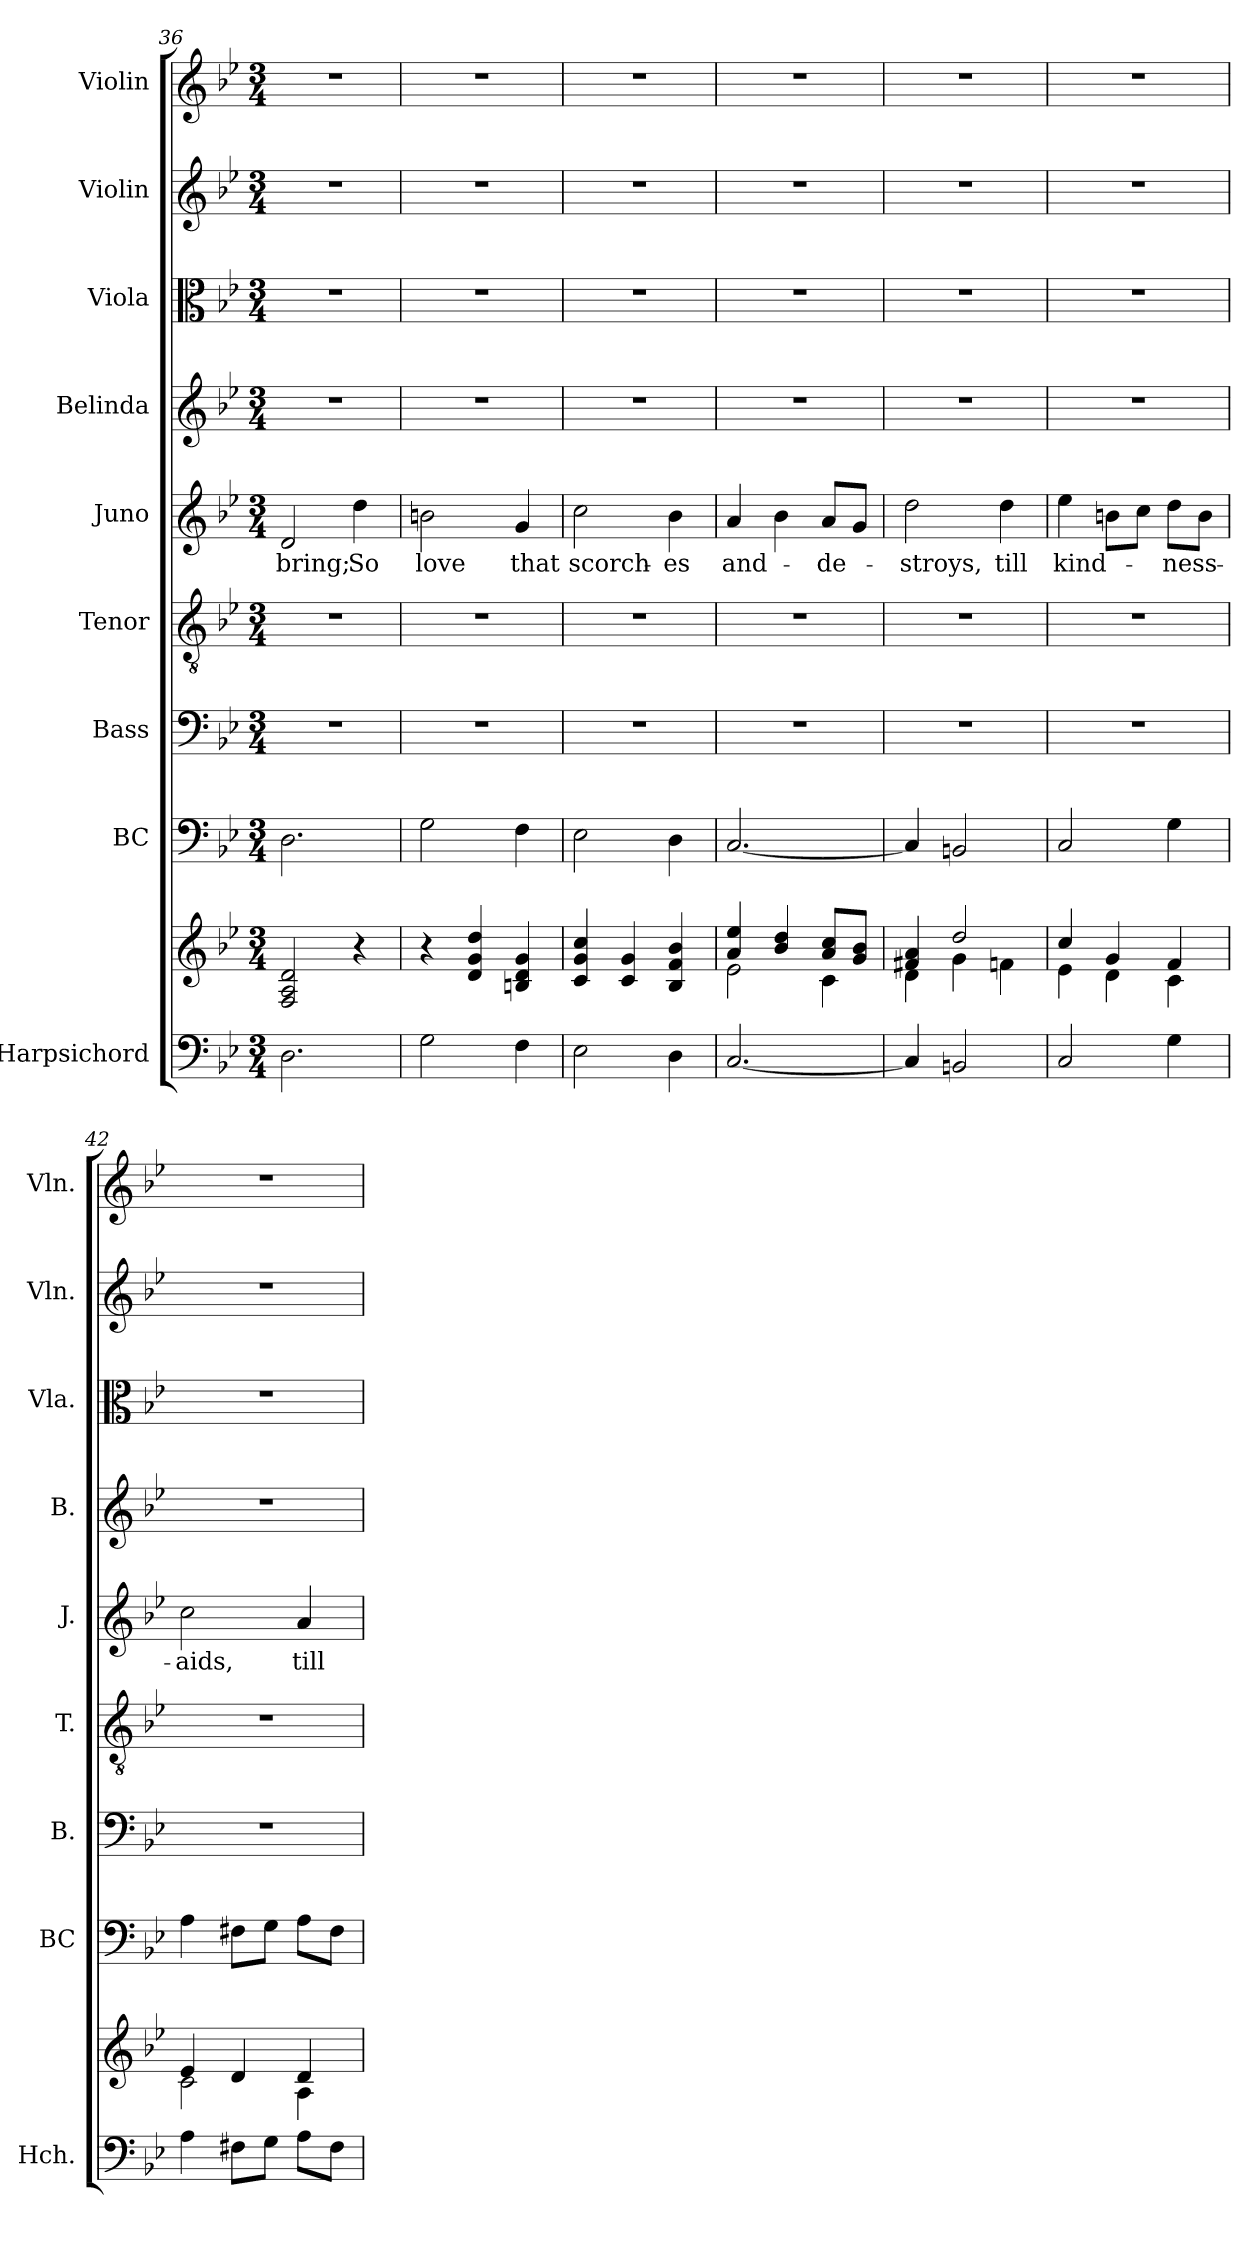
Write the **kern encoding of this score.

**kern	**kern	**kern	**kern	**kern	**kern	**text	**kern	**kern	**kern	**kern
*part9	*part9	*part8	*part7	*part6	*part5	*part5	*part4	*part3	*part2	*part1
*staff10	*staff9	*staff8	*staff7	*staff6	*staff5	*staff5	*staff4	*staff3	*staff2	*staff1
*I"Harpsichord	*	*I"BC	*I"Bass	*I"Tenor	*I"Juno	*	*I"Belinda	*I"Viola	*I"Violin	*I"Violin
*I'Hch.	*	*I'BC	*I'B.	*I'T.	*I'J.	*	*I'B.	*I'Vla.	*I'Vln.	*I'Vln.
*clefF4	*clefG2	*clefF4	*clefF4	*clefGv2	*clefG2	*	*clefG2	*clefC3	*clefG2	*clefG2
*k[b-e-]	*k[b-e-]	*k[b-e-]	*k[b-e-]	*k[b-e-]	*k[b-e-]	*	*k[b-e-]	*k[b-e-]	*k[b-e-]	*k[b-e-]
*M3/4	*M3/4	*M3/4	*M3/4	*M3/4	*M3/4	*	*M3/4	*M3/4	*M3/4	*M3/4
=36	=36	=36	=36	=36	=36	=36	=36	=36	=36	=36
!	!	!	!	!	!	!LO:LY:b	!	!	!	!
2.D\	2F/ 2A/ 2d/	2.D\	2.r	2.r	2d/	bring;	2.r	2.r	2.r	2.r
!	!	!	!	!	!	!LO:LY:b	!	!	!	!
.	4r	.	.	.	4dd\	So	.	.	.	.
=37	=37	=37	=37	=37	=37	=37	=37	=37	=37	=37
!	!	!	!	!	!	!LO:LY:b	!	!	!	!
2G\	4r	2G\	2.r	2.r	2bn\	love	2.r	2.r	2.r	2.r
.	4d/ 4g/ 4dd/	.	.	.	.	.	.	.	.	.
!	!	!	!	!	!	!LO:LY:b	!	!	!	!
4F\	4Bn/ 4d/ 4g/	4F\	.	.	4g/	that	.	.	.	.
=38	=38	=38	=38	=38	=38	=38	=38	=38	=38	=38
!	!	!	!	!	!	!LO:LY:b	!	!	!	!
2E-\	4c/ 4g/ 4cc/	2E-\	2.r	2.r	2cc\	scorch-	2.r	2.r	2.r	2.r
.	4c/ 4g/	.	.	.	.	.	.	.	.	.
!	!	!	!	!	!	!LO:LY:b	!	!	!	!
4D\	4B-/ 4f/ 4b-/	4D\	.	.	4b-\	-es	.	.	.	.
=39	=39	=39	=39	=39	=39	=39	=39	=39	=39	=39
*	*^	*	*	*	*	*	*	*	*	*
!	!	!	!	!	!	!	!LO:LY:b	!	!	!	!
[2.C/	4a/ 4ee-/	2e-\	[2.C/	2.r	2.r	4a/	and-	2.r	2.r	2.r	2.r
.	4b-/ 4dd/	.	.	.	.	4b-\	.	.	.	.	.
!	!	!	!	!	!	!	!LO:LY:b	!	!	!	!
.	8a/ 8cc/L	4c\	.	.	.	8a/L	-de-	.	.	.	.
.	8g/ 8b-/J	.	.	.	.	8g/J	.	.	.	.	.
=40	=40	=40	=40	=40	=40	=40	=40	=40	=40	=40	=40
!	!	!	!	!	!	!	!LO:LY:b	!	!	!	!
4C/]	4f#X/ 4a/	4d\	4C/]	2.r	2.r	2dd\	-stroys,	2.r	2.r	2.r	2.r
2BBn/	2dd/	4g\	2BBn/	.	.	.	.	.	.	.	.
!	!	!	!	!	!	!	!LO:LY:b	!	!	!	!
.	.	4fn\	.	.	.	4dd\	till	.	.	.	.
!!LO:LB:g=z
=41	=41	=41	=41	=41	=41	=41	=41	=41	=41	=41	=41
!	!	!	!	!	!	!	!LO:LY:b	!	!	!	!
2C/	4cc/	4e-\	2C/	2.r	2.r	4ee-\	kind-	2.r	2.r	2.r	2.r
.	4g/	4d\	.	.	.	8bn\L	.	.	.	.	.
.	.	.	.	.	.	8cc\J	.	.	.	.	.
!	!	!	!	!	!	!	!LO:LY:b	!	!	!	!
4G\	4f/	4c\	4G\	.	.	8dd\L	-ness-	.	.	.	.
.	.	.	.	.	.	8b\J	.	.	.	.	.
=42	=42	=42	=42	=42	=42	=42	=42	=42	=42	=42	=42
!	!	!	!	!	!	!	!LO:LY:b	!	!	!	!
4A\	4e-/	2c\	4A\	2.r	2.r	2cc\	-aids,	2.r	2.r	2.r	2.r
8F#X\L	4d/	.	8F#X\L	.	.	.	.	.	.	.	.
8G\J	.	.	8G\J	.	.	.	.	.	.	.	.
!	!	!	!	!	!	!	!LO:LY:b	!	!	!	!
8A\L	4d/	4A\	8A\L	.	.	4a/	till	.	.	.	.
8F#\J	.	.	8F#\J	.	.	.	.	.	.	.	.
*	*v	*v	*	*	*	*	*	*	*	*	*
=	=	=	=	=	=	=	=	=	=	=
*-	*-	*-	*-	*-	*-	*-	*-	*-	*-	*-
